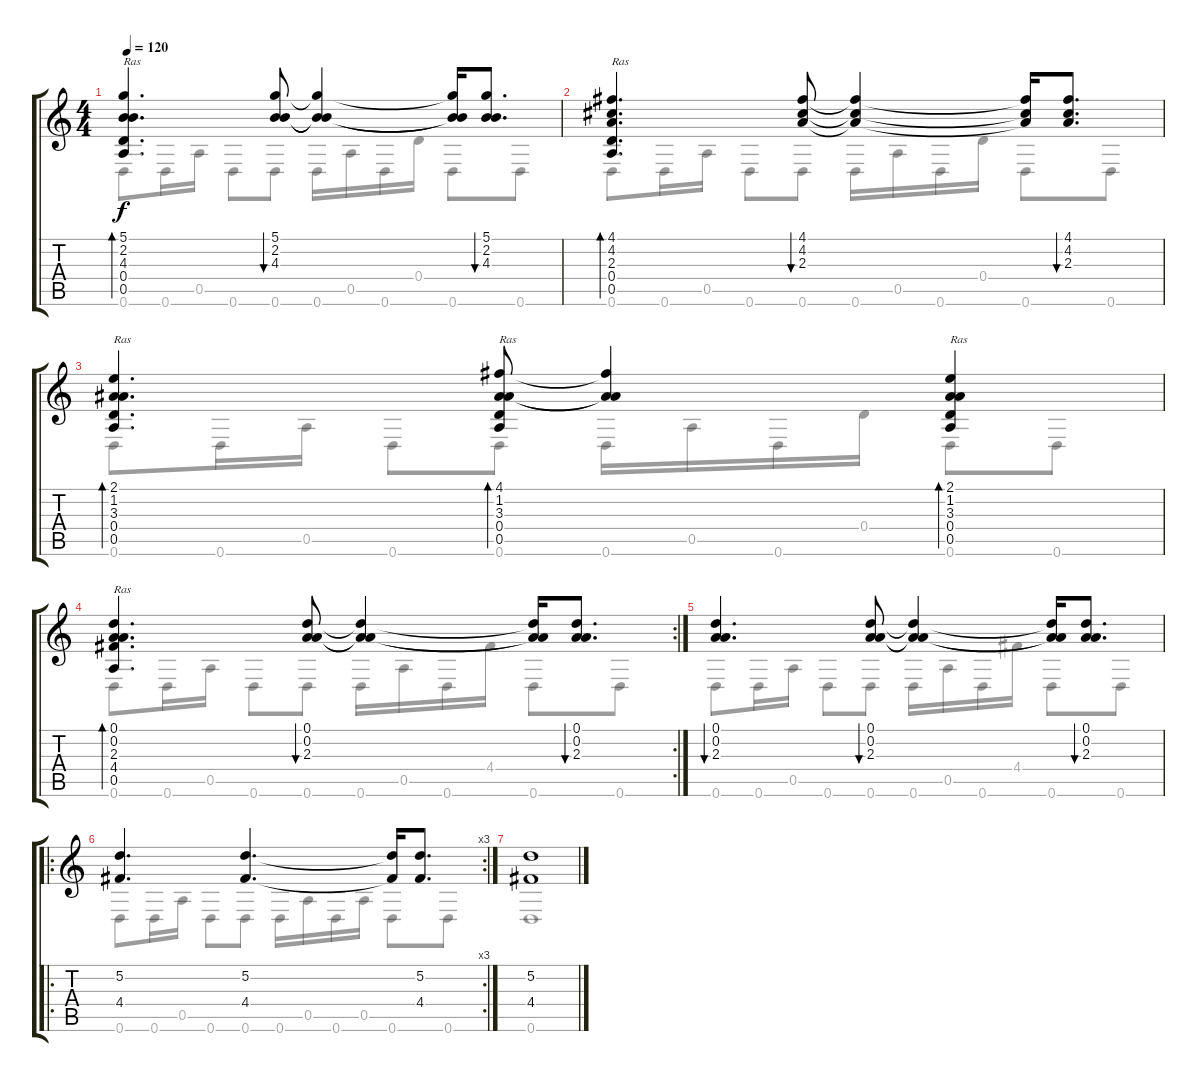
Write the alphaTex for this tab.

\track "" {instrument acousticguitarsteel}
\staff {score tabs}
\tuning (D4 A3 G3 D3 A2 D2) {hide}
\voice
\ts (4 4)
\tempo 120
\clef g2
\ks c
(5.1 2.2 4.3 0.4 0.5).4{d bd 120 txt "Ras" dy f} (5.1 2.2 4.3).8{bu 30} (5.1{t} 2.2{t} 4.3{t}).4 (5.1{t} 2.2{t} 4.3{t}).16 (5.1 2.2 4.3).8{d bu 30} |
(4.1 4.2 2.3 0.4 0.5).4{d bd 120 txt "Ras"} (4.1 4.2 2.3).8{bu 30} (4.1{t} 4.2{t} 2.3{t}).4 (4.1{t} 4.2{t} 2.3{t}).16 (4.1 4.2 2.3).8{d bu 30} |
(2.1 1.2 3.3 0.4 0.5).4{d bd 120 txt "Ras"} (4.1 1.2 3.3 0.4 0.5).8{bd 120 txt "Ras"} (4.1{t} 1.2{t} 3.3{t}).4 (2.1 1.2 3.3 0.4 0.5).4{bd 120 txt "Ras"} |
\rc 2
(0.1 0.2 2.3 4.4 0.5).4{d bd 120 txt "Ras"} (0.1 0.2 2.3).8{bu 30} (0.1{t} 0.2{t} 2.3{t}).4 (0.1{t} 0.2{t} 2.3{t}).16 (0.1 0.2 2.3).8{d bu 30} |
(0.1 0.2 2.3).4{d bu 30} (0.1 0.2 2.3).8{bu 30} (0.1{t} 0.2{t} 2.3{t}).4 (0.1{t} 0.2{t} 2.3{t}).16 (0.1 0.2 2.3).8{d bu 30} |
\ro
\rc 3
(5.2 4.4).4{d} (5.2 4.4).4{d} (5.2{t} 4.4{t}).16 (5.2 4.4).8{d} |
(5.2 4.4).1
\voice
\clef g2
\ottava regular
\simile none
\ks c
0.6.8{dy f} 0.6.16 0.5.16 0.6.8 0.6.8 0.6.16 0.5.16 0.6.16 0.4.16 0.6.8 0.6.8 |
0.6.8 0.6.16 0.5.16 0.6.8 0.6.8 0.6.16 0.5.16 0.6.16 0.4.16 0.6.8 0.6.8 |
0.6.8 0.6.16 0.5.16 0.6.8 0.6.8 0.6.16 0.5.16 0.6.16 0.4.16 0.6.8 0.6.8 |
0.6.8 0.6.16 0.5.16 0.6.8 0.6.8 0.6.16 0.5.16 0.6.16 4.4.16 0.6.8 0.6.8 |
0.6.8 0.6.16 0.5.16 0.6.8 0.6.8 0.6.16 0.5.16 0.6.16 4.4.16 0.6.8 0.6.8 |
0.6.8 0.6.16 0.5.16 0.6.8 0.6.8 0.6.16 0.5.16 0.6.16 0.5.16 0.6.8 0.6.8 |
0.6.1
